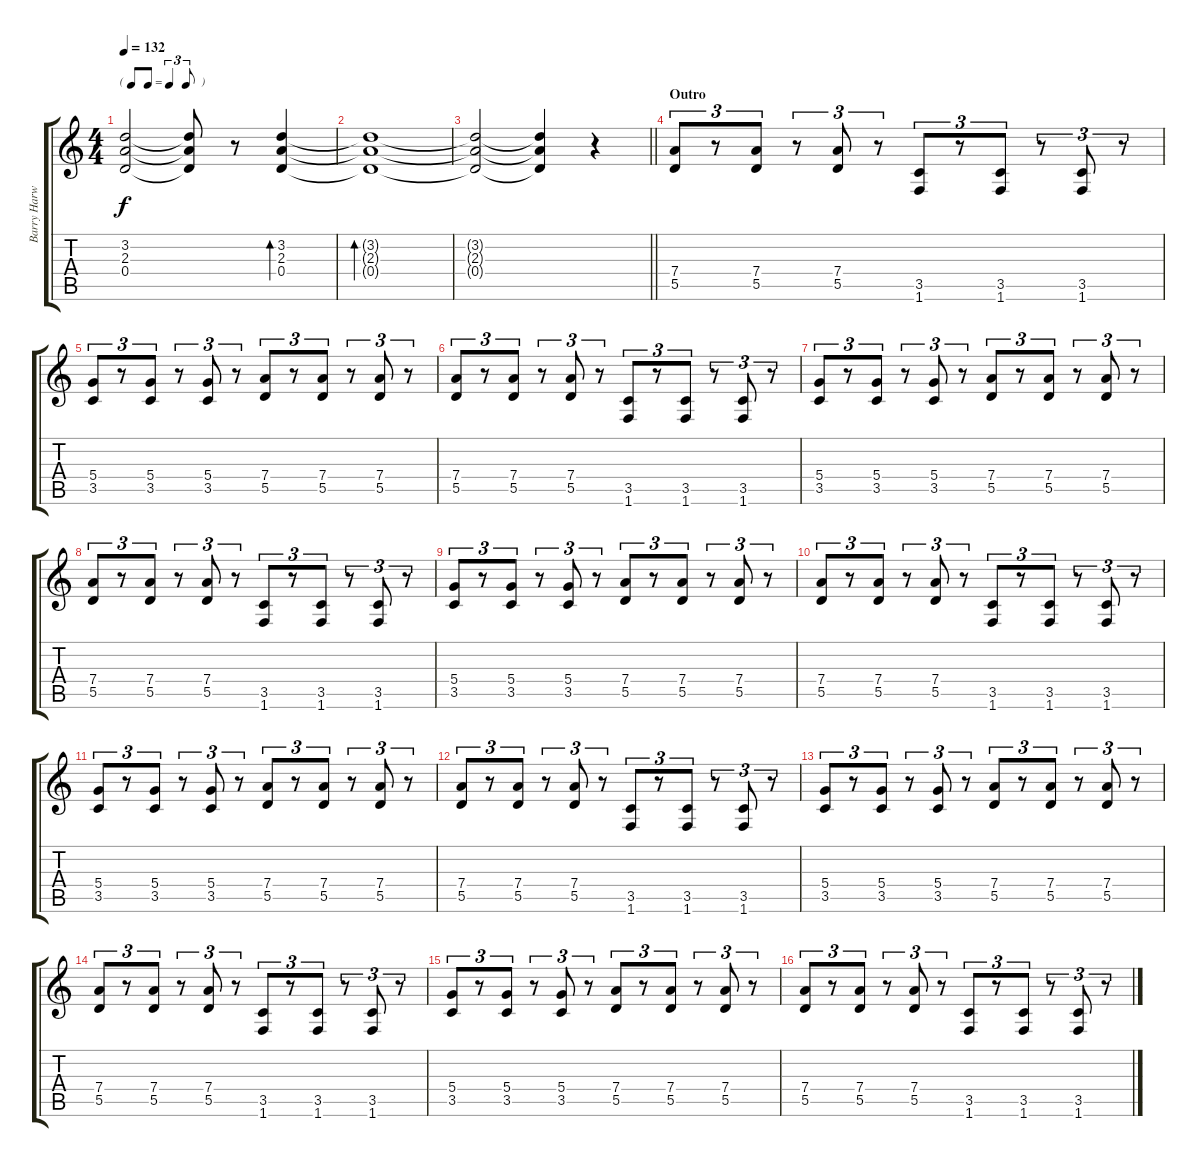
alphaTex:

\track ("Barry Harwood (Fills II)" "Barry Harw") {instrument distortionguitar}
\staff {score tabs}
\tuning (E4 B3 G3 D3 A2 E2) {hide}
\ts (4 4)
\tf triplet8th
\tempo 132
\clef g2
\ks c
(3.2{t} 2.3{t} 0.4{t}).2{dy f} (3.2{t} 2.3{t} 0.4{t}).8 r.8 (3.2 2.3 0.4).4{bd 120} |
(3.2{t} 2.3{t} 0.4{t}).1{bd 120} |
\barLineRight lightlight
(3.2{t} 2.3{t} 0.4{t}).2 (3.2{t} 2.3{t} 0.4{t}).4 r.4 |
\section ("" "Outro")
(7.4 5.5).8{tu (3 2)} r.8{tu (3 2)} (7.4 5.5).8{tu (3 2)} r.8{tu (3 2)} (7.4 5.5).8{tu (3 2)} r.8{tu (3 2)} (3.5 1.6).8{tu (3 2)} r.8{tu (3 2)} (3.5 1.6).8{tu (3 2)} r.8{tu (3 2)} (3.5 1.6).8{tu (3 2)} r.8{tu (3 2)} |
(5.4 3.5).8{tu (3 2)} r.8{tu (3 2)} (5.4 3.5).8{tu (3 2)} r.8{tu (3 2)} (5.4 3.5).8{tu (3 2)} r.8{tu (3 2)} (7.4 5.5).8{tu (3 2)} r.8{tu (3 2)} (7.4 5.5).8{tu (3 2)} r.8{tu (3 2)} (7.4 5.5).8{tu (3 2)} r.8{tu (3 2)} |
(7.4 5.5).8{tu (3 2)} r.8{tu (3 2)} (7.4 5.5).8{tu (3 2)} r.8{tu (3 2)} (7.4 5.5).8{tu (3 2)} r.8{tu (3 2)} (3.5 1.6).8{tu (3 2)} r.8{tu (3 2)} (3.5 1.6).8{tu (3 2)} r.8{tu (3 2)} (3.5 1.6).8{tu (3 2)} r.8{tu (3 2)} |
(5.4 3.5).8{tu (3 2)} r.8{tu (3 2)} (5.4 3.5).8{tu (3 2)} r.8{tu (3 2)} (5.4 3.5).8{tu (3 2)} r.8{tu (3 2)} (7.4 5.5).8{tu (3 2)} r.8{tu (3 2)} (7.4 5.5).8{tu (3 2)} r.8{tu (3 2)} (7.4 5.5).8{tu (3 2)} r.8{tu (3 2)} |
(7.4 5.5).8{tu (3 2)} r.8{tu (3 2)} (7.4 5.5).8{tu (3 2)} r.8{tu (3 2)} (7.4 5.5).8{tu (3 2)} r.8{tu (3 2)} (3.5 1.6).8{tu (3 2)} r.8{tu (3 2)} (3.5 1.6).8{tu (3 2)} r.8{tu (3 2)} (3.5 1.6).8{tu (3 2)} r.8{tu (3 2)} |
(5.4 3.5).8{tu (3 2)} r.8{tu (3 2)} (5.4 3.5).8{tu (3 2)} r.8{tu (3 2)} (5.4 3.5).8{tu (3 2)} r.8{tu (3 2)} (7.4 5.5).8{tu (3 2)} r.8{tu (3 2)} (7.4 5.5).8{tu (3 2)} r.8{tu (3 2)} (7.4 5.5).8{tu (3 2)} r.8{tu (3 2)} |
(7.4 5.5).8{tu (3 2)} r.8{tu (3 2)} (7.4 5.5).8{tu (3 2)} r.8{tu (3 2)} (7.4 5.5).8{tu (3 2)} r.8{tu (3 2)} (3.5 1.6).8{tu (3 2)} r.8{tu (3 2)} (3.5 1.6).8{tu (3 2)} r.8{tu (3 2)} (3.5 1.6).8{tu (3 2)} r.8{tu (3 2)} |
(5.4 3.5).8{tu (3 2)} r.8{tu (3 2)} (5.4 3.5).8{tu (3 2)} r.8{tu (3 2)} (5.4 3.5).8{tu (3 2)} r.8{tu (3 2)} (7.4 5.5).8{tu (3 2)} r.8{tu (3 2)} (7.4 5.5).8{tu (3 2)} r.8{tu (3 2)} (7.4 5.5).8{tu (3 2)} r.8{tu (3 2)} |
(7.4 5.5).8{tu (3 2)} r.8{tu (3 2)} (7.4 5.5).8{tu (3 2)} r.8{tu (3 2)} (7.4 5.5).8{tu (3 2)} r.8{tu (3 2)} (3.5 1.6).8{tu (3 2)} r.8{tu (3 2)} (3.5 1.6).8{tu (3 2)} r.8{tu (3 2)} (3.5 1.6).8{tu (3 2)} r.8{tu (3 2)} |
(5.4 3.5).8{tu (3 2)} r.8{tu (3 2)} (5.4 3.5).8{tu (3 2)} r.8{tu (3 2)} (5.4 3.5).8{tu (3 2)} r.8{tu (3 2)} (7.4 5.5).8{tu (3 2)} r.8{tu (3 2)} (7.4 5.5).8{tu (3 2)} r.8{tu (3 2)} (7.4 5.5).8{tu (3 2)} r.8{tu (3 2)} |
(7.4 5.5).8{tu (3 2)} r.8{tu (3 2)} (7.4 5.5).8{tu (3 2)} r.8{tu (3 2)} (7.4 5.5).8{tu (3 2)} r.8{tu (3 2)} (3.5 1.6).8{tu (3 2)} r.8{tu (3 2)} (3.5 1.6).8{tu (3 2)} r.8{tu (3 2)} (3.5 1.6).8{tu (3 2)} r.8{tu (3 2)} |
(5.4 3.5).8{tu (3 2)} r.8{tu (3 2)} (5.4 3.5).8{tu (3 2)} r.8{tu (3 2)} (5.4 3.5).8{tu (3 2)} r.8{tu (3 2)} (7.4 5.5).8{tu (3 2)} r.8{tu (3 2)} (7.4 5.5).8{tu (3 2)} r.8{tu (3 2)} (7.4 5.5).8{tu (3 2)} r.8{tu (3 2)} |
(7.4 5.5).8{tu (3 2)} r.8{tu (3 2)} (7.4 5.5).8{tu (3 2)} r.8{tu (3 2)} (7.4 5.5).8{tu (3 2)} r.8{tu (3 2)} (3.5 1.6).8{tu (3 2)} r.8{tu (3 2)} (3.5 1.6).8{tu (3 2)} r.8{tu (3 2)} (3.5 1.6).8{tu (3 2)} r.8{tu (3 2)}
